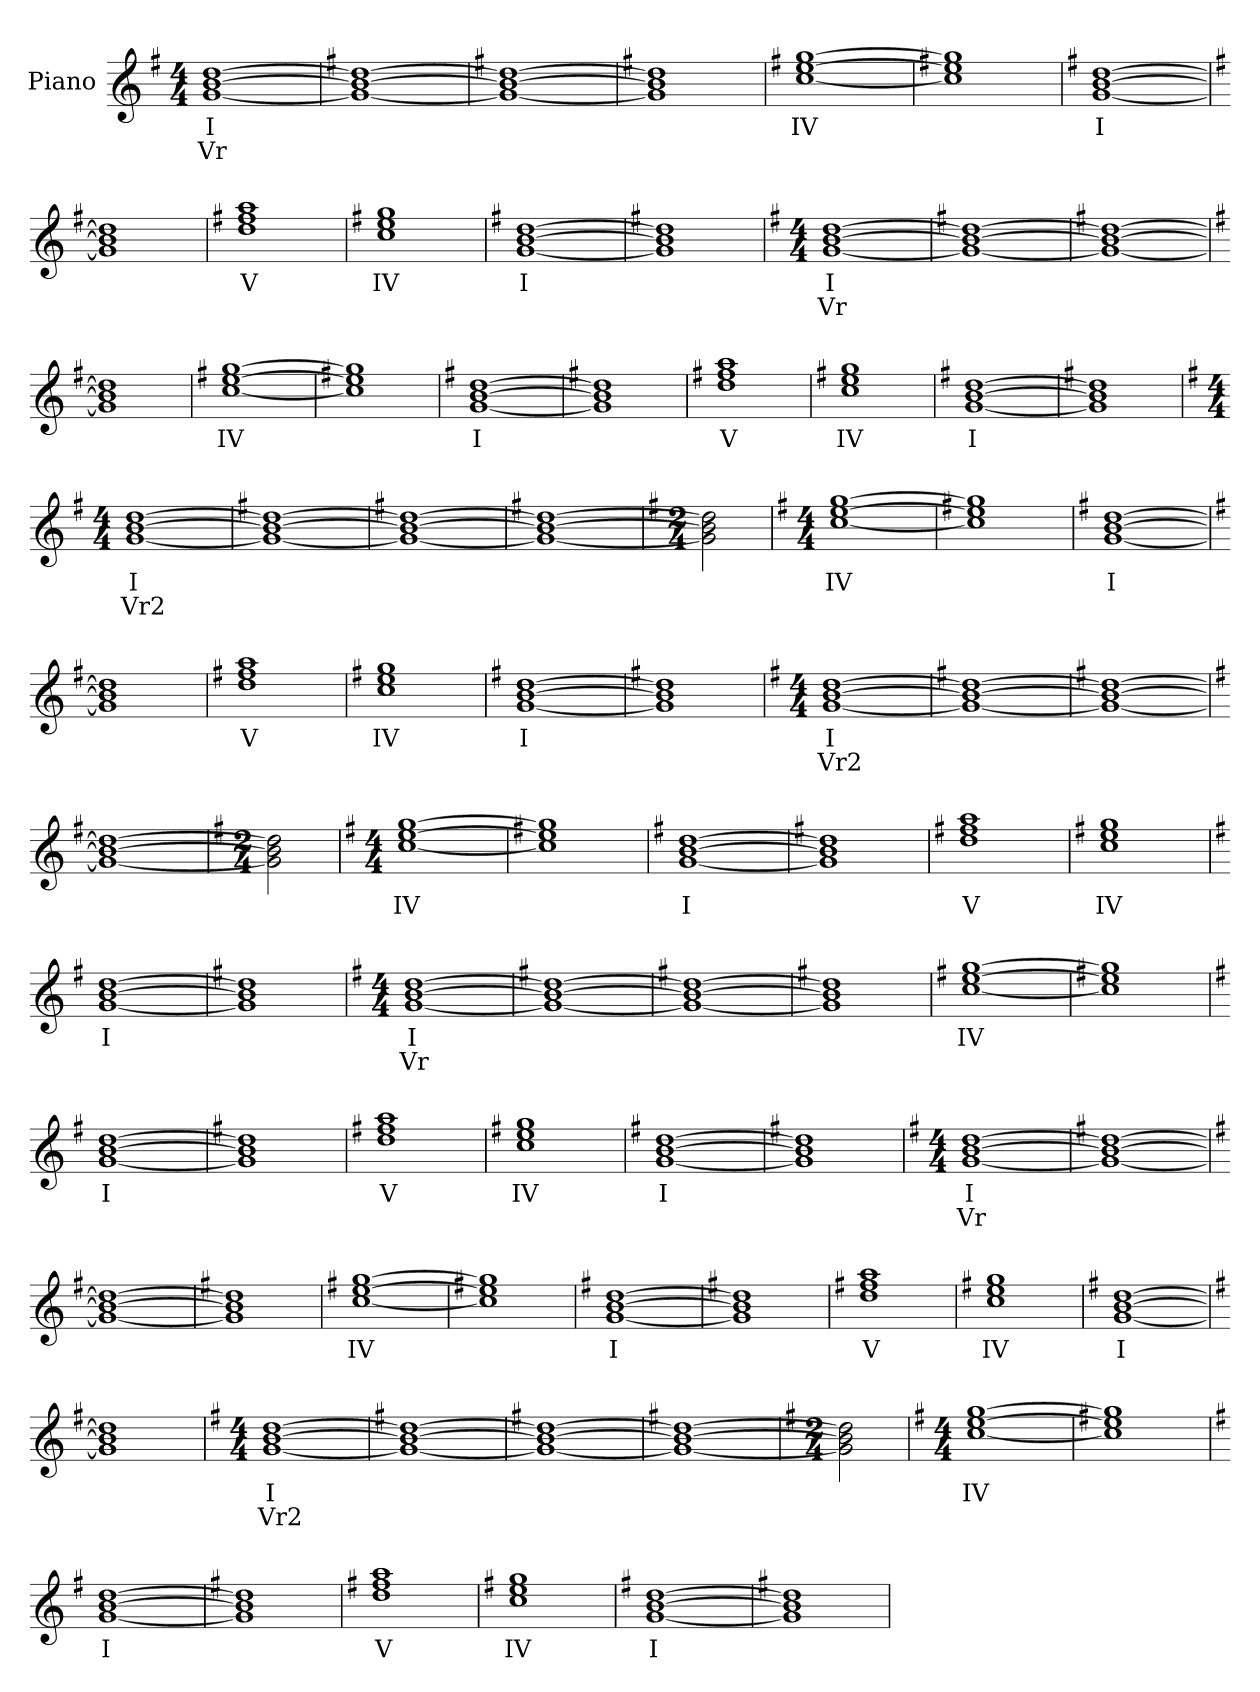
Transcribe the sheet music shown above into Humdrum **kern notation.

**kern	**text	**text
*part1	*part1	*part1
*staff1	*staff1	*staff1
*I"Piano	*	*
*I'Pno	*	*
*k[f#]	*	*
*G:	*	*
*M4/4	*	*
=	=	=
[1g [1b [1dd	I	Vr
=	=	=
*k[f#]	*	*
*G:	*	*
1g_ 1b_ 1dd_	.	.
=	=	=
*k[f#]	*	*
*G:	*	*
1g_ 1b_ 1dd_	.	.
=	=	=
*k[f#]	*	*
*G:	*	*
1g] 1b] 1dd]	.	.
=	=	=
*k[f#]	*	*
*G:	*	*
[1cc [1ee [1gg	IV	.
=	=	=
*k[f#]	*	*
*G:	*	*
1cc] 1ee] 1gg]	.	.
=	=	=
*k[f#]	*	*
*G:	*	*
[1g [1b [1dd	I	.
=	=	=
*k[f#]	*	*
*G:	*	*
1g] 1b] 1dd]	.	.
=	=	=
*k[f#]	*	*
*G:	*	*
1dd 1ff# 1aa	V	.
=	=	=
*k[f#]	*	*
*G:	*	*
1cc 1ee 1gg	IV	.
=	=	=
*k[f#]	*	*
*G:	*	*
[1g [1b [1dd	I	.
=	=	=
*k[f#]	*	*
*G:	*	*
1g] 1b] 1dd]	.	.
=	=	=
*k[f#]	*	*
*G:	*	*
*M4/4	*	*
[1g [1b [1dd	I	Vr
=	=	=
*k[f#]	*	*
*G:	*	*
1g_ 1b_ 1dd_	.	.
=	=	=
*k[f#]	*	*
*G:	*	*
1g_ 1b_ 1dd_	.	.
=	=	=
*k[f#]	*	*
*G:	*	*
1g] 1b] 1dd]	.	.
=	=	=
*k[f#]	*	*
*G:	*	*
[1cc [1ee [1gg	IV	.
=	=	=
*k[f#]	*	*
*G:	*	*
1cc] 1ee] 1gg]	.	.
=	=	=
*k[f#]	*	*
*G:	*	*
[1g [1b [1dd	I	.
=	=	=
*k[f#]	*	*
*G:	*	*
1g] 1b] 1dd]	.	.
=	=	=
*k[f#]	*	*
*G:	*	*
1dd 1ff# 1aa	V	.
=	=	=
*k[f#]	*	*
*G:	*	*
1cc 1ee 1gg	IV	.
=	=	=
*k[f#]	*	*
*G:	*	*
[1g [1b [1dd	I	.
=	=	=
*k[f#]	*	*
*G:	*	*
1g] 1b] 1dd]	.	.
=	=	=
*k[f#]	*	*
*G:	*	*
*M4/4	*	*
[1g [1b [1dd	I	Vr2
=	=	=
*k[f#]	*	*
*G:	*	*
1g_ 1b_ 1dd_	.	.
=	=	=
*k[f#]	*	*
*G:	*	*
1g_ 1b_ 1dd_	.	.
=	=	=
*k[f#]	*	*
*G:	*	*
1g_ 1b_ 1dd_	.	.
=	=	=
*k[f#]	*	*
*G:	*	*
*M2/4	*	*
2g] 2b] 2dd]	.	.
=	=	=
*k[f#]	*	*
*G:	*	*
*M4/4	*	*
[1cc [1ee [1gg	IV	.
=	=	=
*k[f#]	*	*
*G:	*	*
1cc] 1ee] 1gg]	.	.
=	=	=
*k[f#]	*	*
*G:	*	*
[1g [1b [1dd	I	.
=	=	=
*k[f#]	*	*
*G:	*	*
1g] 1b] 1dd]	.	.
=	=	=
*k[f#]	*	*
*G:	*	*
1dd 1ff# 1aa	V	.
=	=	=
*k[f#]	*	*
*G:	*	*
1cc 1ee 1gg	IV	.
=	=	=
*k[f#]	*	*
*G:	*	*
[1g [1b [1dd	I	.
=	=	=
*k[f#]	*	*
*G:	*	*
1g] 1b] 1dd]	.	.
=	=	=
*k[f#]	*	*
*G:	*	*
*M4/4	*	*
[1g [1b [1dd	I	Vr2
=	=	=
*k[f#]	*	*
*G:	*	*
1g_ 1b_ 1dd_	.	.
=	=	=
*k[f#]	*	*
*G:	*	*
1g_ 1b_ 1dd_	.	.
=	=	=
*k[f#]	*	*
*G:	*	*
1g_ 1b_ 1dd_	.	.
=	=	=
*k[f#]	*	*
*G:	*	*
*M2/4	*	*
2g] 2b] 2dd]	.	.
=	=	=
*k[f#]	*	*
*G:	*	*
*M4/4	*	*
[1cc [1ee [1gg	IV	.
=	=	=
*k[f#]	*	*
*G:	*	*
1cc] 1ee] 1gg]	.	.
=	=	=
*k[f#]	*	*
*G:	*	*
[1g [1b [1dd	I	.
=	=	=
*k[f#]	*	*
*G:	*	*
1g] 1b] 1dd]	.	.
=	=	=
*k[f#]	*	*
*G:	*	*
1dd 1ff# 1aa	V	.
=	=	=
*k[f#]	*	*
*G:	*	*
1cc 1ee 1gg	IV	.
=	=	=
*k[f#]	*	*
*G:	*	*
[1g [1b [1dd	I	.
=	=	=
*k[f#]	*	*
*G:	*	*
1g] 1b] 1dd]	.	.
=	=	=
*k[f#]	*	*
*G:	*	*
*M4/4	*	*
[1g [1b [1dd	I	Vr
=	=	=
*k[f#]	*	*
*G:	*	*
1g_ 1b_ 1dd_	.	.
=	=	=
*k[f#]	*	*
*G:	*	*
1g_ 1b_ 1dd_	.	.
=	=	=
*k[f#]	*	*
*G:	*	*
1g] 1b] 1dd]	.	.
=	=	=
*k[f#]	*	*
*G:	*	*
[1cc [1ee [1gg	IV	.
=	=	=
*k[f#]	*	*
*G:	*	*
1cc] 1ee] 1gg]	.	.
=	=	=
*k[f#]	*	*
*G:	*	*
[1g [1b [1dd	I	.
=	=	=
*k[f#]	*	*
*G:	*	*
1g] 1b] 1dd]	.	.
=	=	=
*k[f#]	*	*
*G:	*	*
1dd 1ff# 1aa	V	.
=	=	=
*k[f#]	*	*
*G:	*	*
1cc 1ee 1gg	IV	.
=	=	=
*k[f#]	*	*
*G:	*	*
[1g [1b [1dd	I	.
=	=	=
*k[f#]	*	*
*G:	*	*
1g] 1b] 1dd]	.	.
=	=	=
*k[f#]	*	*
*G:	*	*
*M4/4	*	*
[1g [1b [1dd	I	Vr
=	=	=
*k[f#]	*	*
*G:	*	*
1g_ 1b_ 1dd_	.	.
=	=	=
*k[f#]	*	*
*G:	*	*
1g_ 1b_ 1dd_	.	.
=	=	=
*k[f#]	*	*
*G:	*	*
1g] 1b] 1dd]	.	.
=	=	=
*k[f#]	*	*
*G:	*	*
[1cc [1ee [1gg	IV	.
=	=	=
*k[f#]	*	*
*G:	*	*
1cc] 1ee] 1gg]	.	.
=	=	=
*k[f#]	*	*
*G:	*	*
[1g [1b [1dd	I	.
=	=	=
*k[f#]	*	*
*G:	*	*
1g] 1b] 1dd]	.	.
=	=	=
*k[f#]	*	*
*G:	*	*
1dd 1ff# 1aa	V	.
=	=	=
*k[f#]	*	*
*G:	*	*
1cc 1ee 1gg	IV	.
=	=	=
*k[f#]	*	*
*G:	*	*
[1g [1b [1dd	I	.
=	=	=
*k[f#]	*	*
*G:	*	*
1g] 1b] 1dd]	.	.
=	=	=
*k[f#]	*	*
*G:	*	*
*M4/4	*	*
[1g [1b [1dd	I	Vr2
=	=	=
*k[f#]	*	*
*G:	*	*
1g_ 1b_ 1dd_	.	.
=	=	=
*k[f#]	*	*
*G:	*	*
1g_ 1b_ 1dd_	.	.
=	=	=
*k[f#]	*	*
*G:	*	*
1g_ 1b_ 1dd_	.	.
=	=	=
*k[f#]	*	*
*G:	*	*
*M2/4	*	*
2g] 2b] 2dd]	.	.
=	=	=
*k[f#]	*	*
*G:	*	*
*M4/4	*	*
[1cc [1ee [1gg	IV	.
=	=	=
*k[f#]	*	*
*G:	*	*
1cc] 1ee] 1gg]	.	.
=	=	=
*k[f#]	*	*
*G:	*	*
[1g [1b [1dd	I	.
=	=	=
*k[f#]	*	*
*G:	*	*
1g] 1b] 1dd]	.	.
=	=	=
*k[f#]	*	*
*G:	*	*
1dd 1ff# 1aa	V	.
=	=	=
*k[f#]	*	*
*G:	*	*
1cc 1ee 1gg	IV	.
=	=	=
*k[f#]	*	*
*G:	*	*
[1g [1b [1dd	I	.
=	=	=
*k[f#]	*	*
*G:	*	*
1g] 1b] 1dd]	.	.
=	=	=
*-	*-	*-
